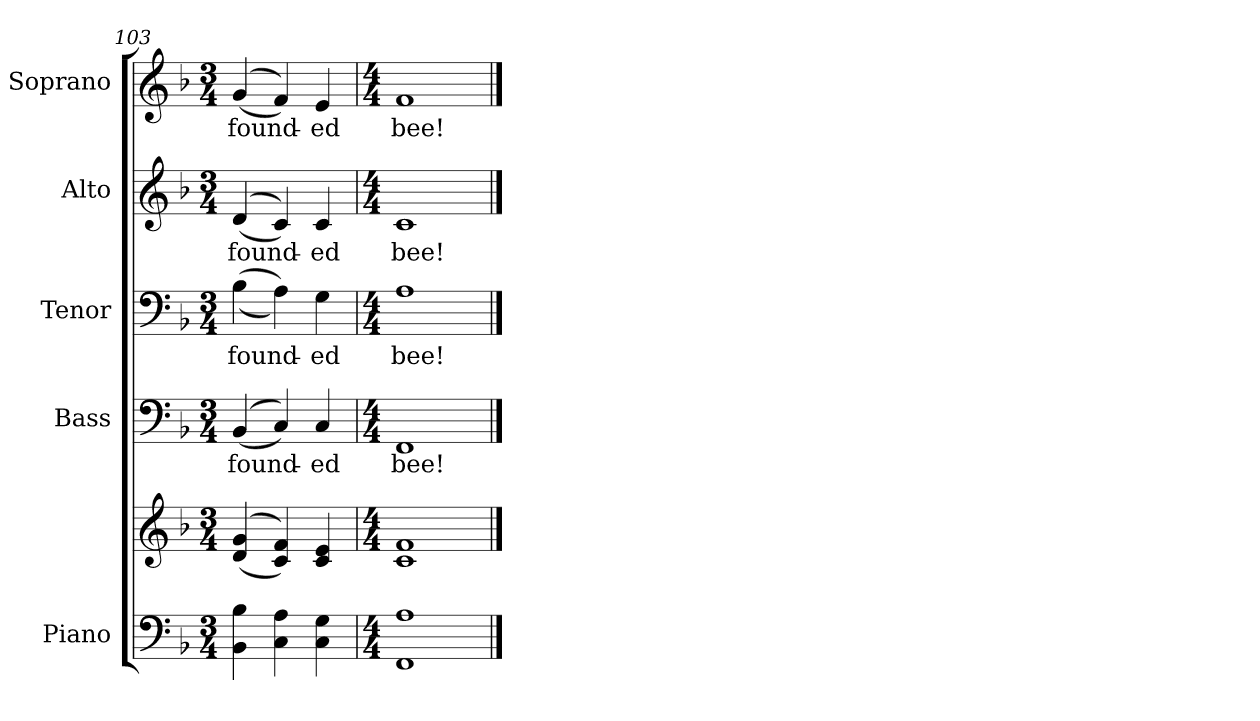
**kern	**kern	**kern	**text	**kern	**text	**kern	**text	**kern	**text
*part5	*part5	*part4	*part4	*part3	*part3	*part2	*part2	*part1	*part1
*staff6	*staff5	*staff4	*staff4	*staff3	*staff3	*staff2	*staff2	*staff1	*staff1
*I"Piano	*	*I"Bass	*	*I"Tenor	*	*I"Alto	*	*I"Soprano	*
*I'Pno.	*	*I'B.	*	*I'T.	*	*I'A.	*	*I'S.	*
*clefF4	*clefG2	*clefF4	*	*clefF4	*	*clefG2	*	*clefG2	*
*k[b-]	*k[b-]	*k[b-]	*	*k[b-]	*	*k[b-]	*	*k[b-]	*
*F:	*F:	*F:	*	*F:	*	*F:	*	*F:	*
*M3/4	*M3/4	*M3/4	*	*M3/4	*	*M3/4	*	*M3/4	*
=103	=103	=103	=103	=103	=103	=103	=103	=103	=103
!	!	!	!LO:LY:b:color=#000000	!	!	!	!	!	!
!	!	!	!	!	!LO:LY:b:color=#000000	!	!	!	!
!	!	!	!	!	!	!	!LO:LY:b:color=#000000	!	!
!	!	!	!	!	!	!	!	!	!LO:LY:b:color=#000000
4BB-i\ 4B-i	((4di/ 4gi	((4BB-i/	-found-	((4B-i\	-found-	((4di/	-found-	((4gi/	-found-
4Ci\ 4Ai	4ci/ 4fi))	4Ci/))	.	4Ai\))	.	4ci/))	.	4fi/))	.
!	!	!	!LO:LY:b:color=#000000	!	!	!	!	!	!
!	!	!	!	!	!LO:LY:b:color=#000000	!	!	!	!
!	!	!	!	!	!	!	!LO:LY:b:color=#000000	!	!
!	!	!	!	!	!	!	!	!	!LO:LY:b:color=#000000
4Ci\ 4Gi	4ci/ 4ei	4Ci/	-ed	4Gi\	-ed	4ci/	-ed	4ei/	-ed
=104	=104	=104	=104	=104	=104	=104	=104	=104	=104
*M4/4	*M4/4	*M4/4	*	*M4/4	*	*M4/4	*	*M4/4	*
!	!	!	!LO:LY:b:color=#000000	!	!	!	!	!	!
!	!	!	!	!	!LO:LY:b:color=#000000	!	!	!	!
!	!	!	!	!	!	!	!LO:LY:b:color=#000000	!	!
!	!	!	!	!	!	!	!	!	!LO:LY:b:color=#000000
1FFi 1Ai	1ci 1fi	1FFi	bee!	1Ai	bee!	1ci	bee!	1fi	bee!
==	==	==	==	==	==	==	==	==	==
*-	*-	*-	*-	*-	*-	*-	*-	*-	*-
